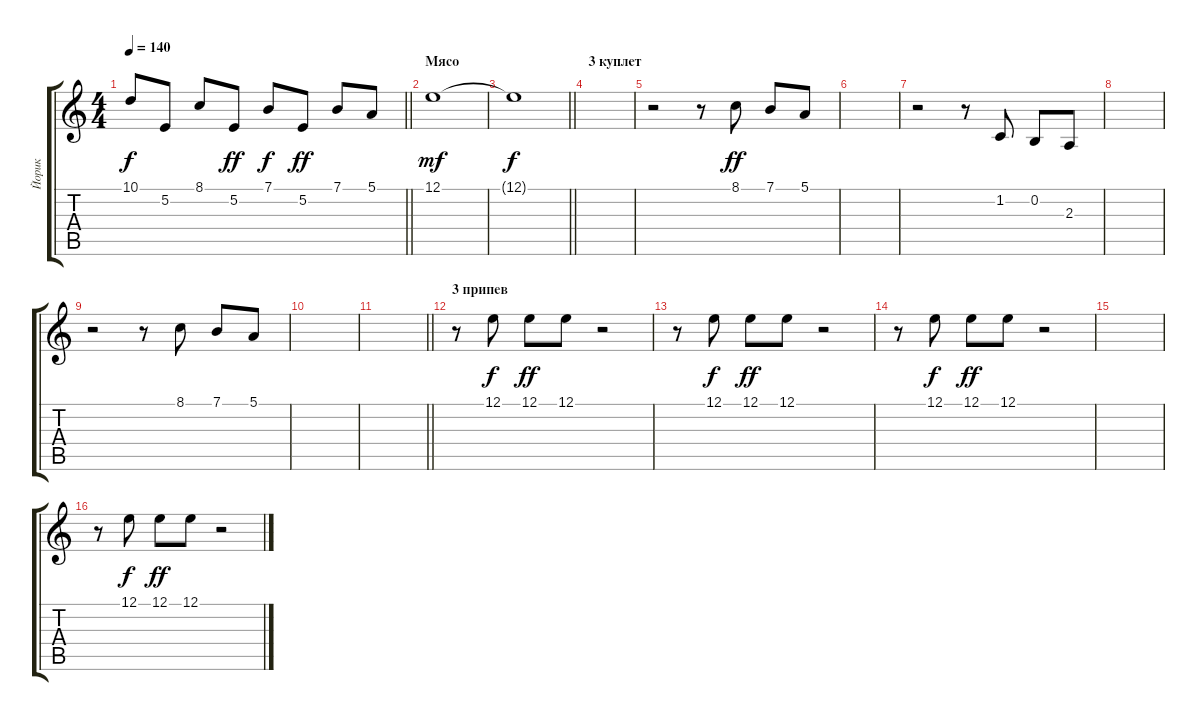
\track ("Йорик" "Йорик") {instrument violin}
\staff {score tabs}
\tuning (E4 B3 G3 D3 A2 E2) {hide}
\ts (4 4)
\tempo 140
\clef g2
\barLineRight lightlight
\ks c
10.1.8{dy f} 5.2.8 8.1.8 5.2.8{dy ff} 7.1.8{dy f} 5.2.8{dy ff} 7.1.8 5.1.8 |
\section ("" "Мясо")
12.1.1{dy mf} |
\barLineRight lightlight
12.1{t}.1{dy f} |
\section ("" "3 куплет")
|
r.2{volume 13} r.8 8.1.8{dy ff} 7.1.8 5.1.8 |
|
r.2 r.8 1.2.8 0.2.8 2.3.8 |
|
r.2 r.8 8.1.8 7.1.8 5.1.8 |
|
\barLineRight lightlight
|
\section ("" "3 припев")
r.8{volume 12} 12.1.8{dy f} 12.1.8{dy ff} 12.1.8 r.2 |
r.8 12.1.8{dy f} 12.1.8{dy ff} 12.1.8 r.2 |
r.8 12.1.8{dy f} 12.1.8{dy ff} 12.1.8 r.2 |
|
r.8 12.1.8{dy f} 12.1.8{dy ff} 12.1.8 r.2
